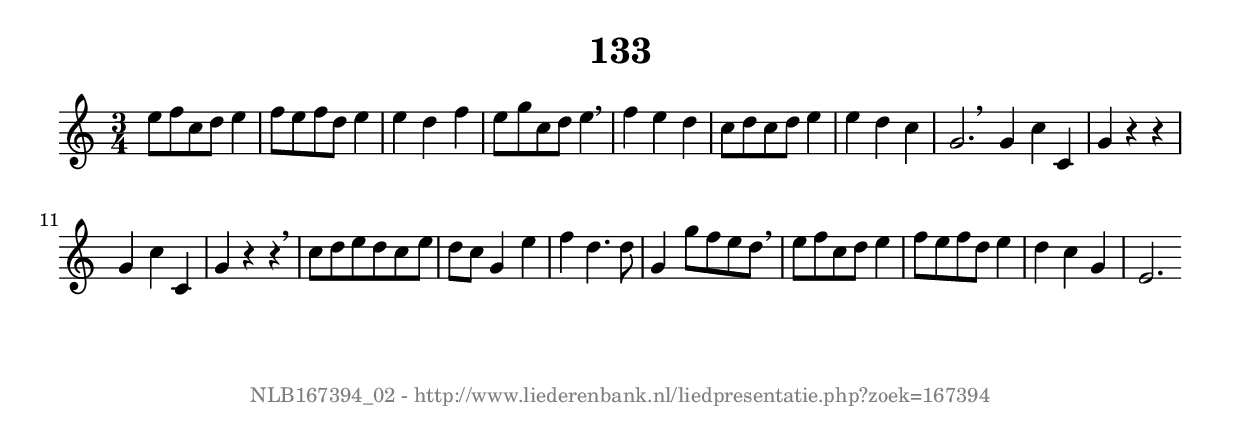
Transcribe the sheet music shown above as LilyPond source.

%
% produced by wce2krn 1.64 (7 June 2014)
%
\version"2.16"
#(append! paper-alist '(("long" . (cons (* 210 mm) (* 2000 mm)))))
#(set-default-paper-size "long")
sb = {\breathe}
mBreak = {\breathe }
bBreak = {\breathe }
x = {\once\override NoteHead #'style = #'cross }
gl=\glissando
itime={\override Staff.TimeSignature #'stencil = ##f }
ficta = {\once\set suggestAccidentals = ##t}
fine = {\once\override Score.RehearsalMark #'self-alignment-X = #1 \mark \markup {\italic{Fine}}}
dc = {\once\override Score.RehearsalMark #'self-alignment-X = #1 \mark \markup {\italic{D.C.}}}
dcf = {\once\override Score.RehearsalMark #'self-alignment-X = #1 \mark \markup {\italic{D.C. al Fine}}}
dcc = {\once\override Score.RehearsalMark #'self-alignment-X = #1 \mark \markup {\italic{D.C. al Coda}}}
ds = {\once\override Score.RehearsalMark #'self-alignment-X = #1 \mark \markup {\italic{D.S.}}}
dsf = {\once\override Score.RehearsalMark #'self-alignment-X = #1 \mark \markup {\italic{D.S. al Fine}}}
dsc = {\once\override Score.RehearsalMark #'self-alignment-X = #1 \mark \markup {\italic{D.S. al Coda}}}
pv = {\set Score.repeatCommands = #'((volta "1"))}
sv = {\set Score.repeatCommands = #'((volta "2"))}
tv = {\set Score.repeatCommands = #'((volta "3"))}
qv = {\set Score.repeatCommands = #'((volta "4"))}
xv = {\set Score.repeatCommands = #'((volta #f))}
\header{ tagline = ""
title = "133"
}
\score {{
\key c \major
\relative g'
{
\set melismaBusyProperties = #'()
\time 3/4
\tempo 4=120
\override Score.MetronomeMark #'transparent = ##t
\override Score.RehearsalMark #'break-visibility = #(vector #t #t #f)
e'8 f c d e4 f8 e f d e4 e d f e8 g c, d e4 \sb f e d c8 d c d e4 e d c g2. \bar ":|:" \bBreak
g4 c c, g' r r g c c, g' r r \sb c8 d e d c e d c g4 e' f d4. d8 g,4 g'8 f e d \mBreak \bar "|"
e8 f c d e4 f8 e f d e4 d c g e2. \bar ":|"
 }}
 \midi { }
 \layout {
            indent = 0.0\cm
}
}
\markup { \vspace #0 } \markup { \with-color #grey \fill-line { \center-column { \smaller "NLB167394_02 - http://www.liederenbank.nl/liedpresentatie.php?zoek=167394" } } }
